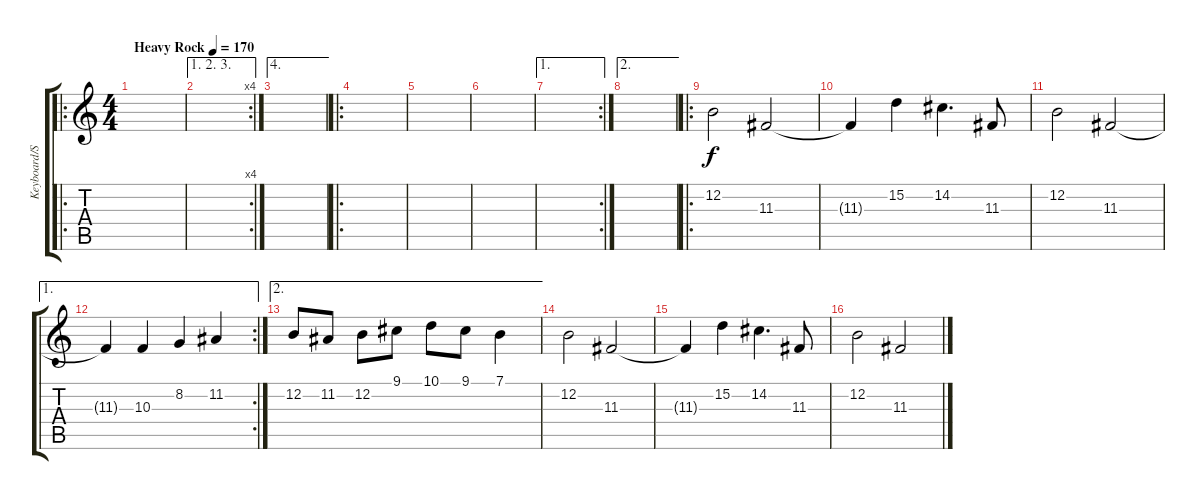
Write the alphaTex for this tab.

\track ("Keyboard/Strings" "Keyboard/S") {instrument stringensemble1}
\staff {score tabs}
\tuning (E4 B3 G3 D3 A2 E2) {hide}
\ro
\ts (4 4)
\tempo (170 "Heavy Rock")
\clef g2
\ks c
|
\ae (1 2 3)
\rc 4
|
\ae 4
|
\ro
|
|
|
\ae 1
\rc 2
|
\ae 2
|
\ro
12.2.2 11.3.2 |
11.3{t}.4 15.2.4 14.2.4{d} 11.3.8 |
12.2.2 11.3.2 |
\ae 1
\rc 2
11.3{t}.4 10.3.4 8.2.4 11.2.4 |
\ae 2
12.2.8 11.2.8 12.2.8 9.1.8 10.1.8 9.1.8 7.1.4 |
12.2.2 11.3.2 |
11.3{t}.4 15.2.4 14.2.4{d} 11.3.8 |
12.2.2 11.3.2
